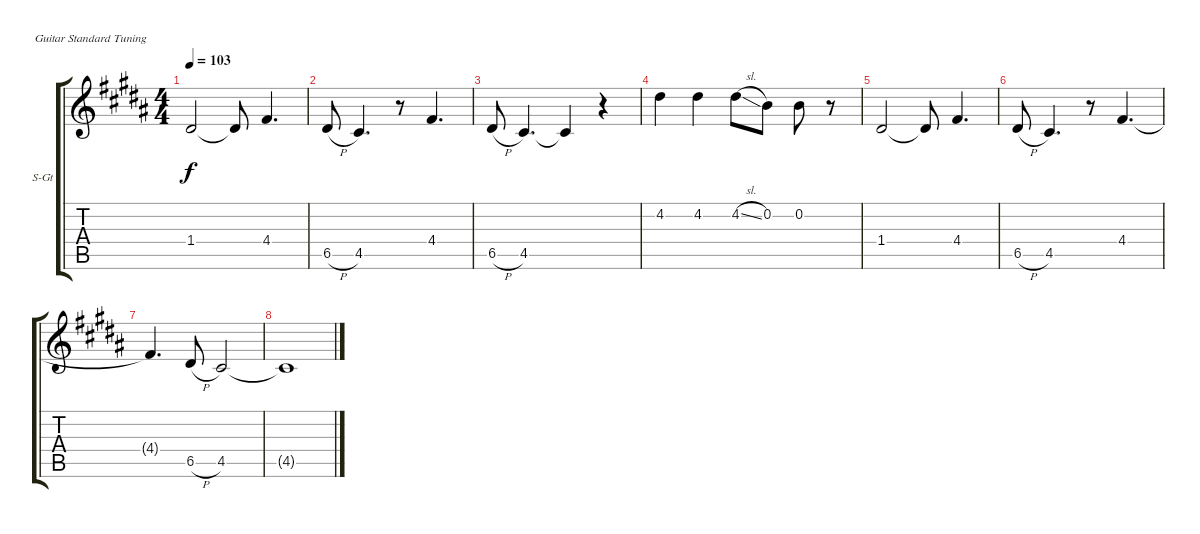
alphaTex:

\defaultSystemsLayout 4
\bracketExtendMode groupsimilarinstruments
\firstSystemTrackNameOrientation horizontal
\otherSystemsTrackNameOrientation horizontal
\track ("Vocal" "S-Gt") {instrument acousticguitarsteel}
\staff {score tabs}
\tuning (E4 B3 G3 D3 A2 E2)
\ts (4 4)
\tempo 103
\clef g2
\ks b
1.4.2{dy f} 1.4{t}.8 4.4.4{d} |
6.5{h}.8 4.5.4{d} r.8 4.4.4{d} |
6.5{h}.8 4.5.4{d} 4.5{t}.4 r.4 |
4.2.4 4.2.4 4.2{sl}.8 0.2.8 0.2.8 r.8 |
1.4.2 1.4{t}.8 4.4.4{d} |
6.5{h}.8 4.5.4{d} r.8 4.4.4{d} |
4.4{t}.4{d} 6.5{h}.8 4.5.2 |
4.5{t}.1
